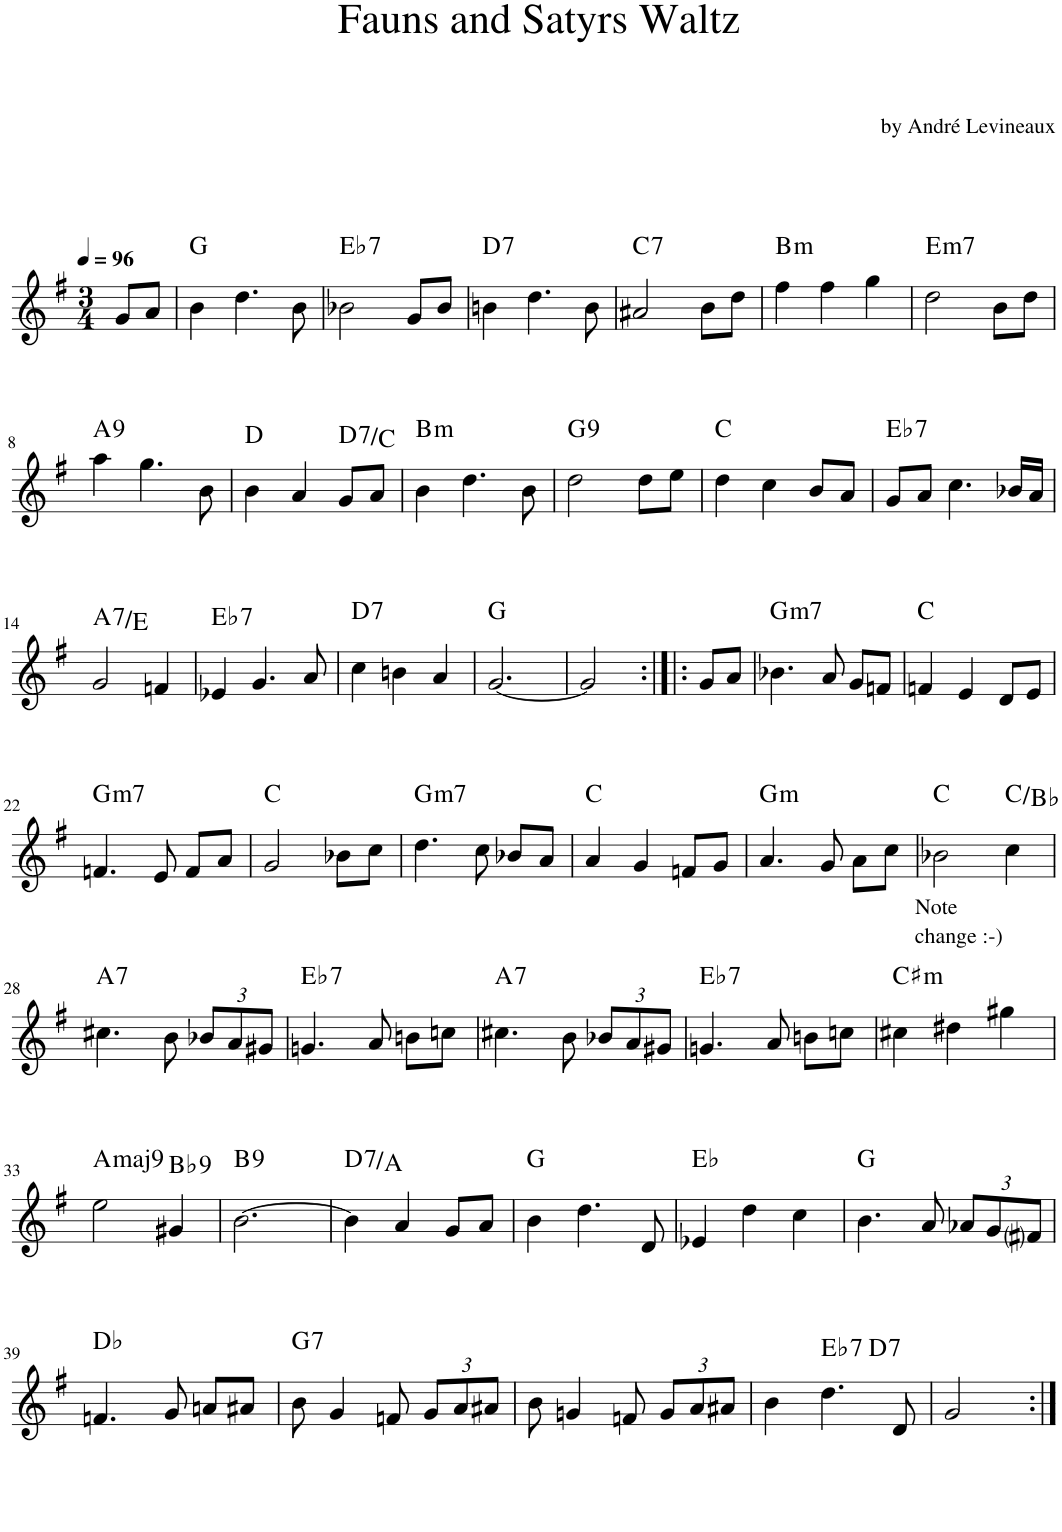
**kern	**harte
*part1	*part1
*staff1	*
*clefG2	*
*k[f#]	*
*G:	*
*M3/4	*
*MM96	*
=1	=1
8g/L	.
8a/J	.
=2	=2
4b\	G:maj
4.dd\	.
8b\	.
=3	=3
!	!LO:H:kt=7
2b-X\	Eb:7
8g/L	.
8b-/J	.
=4	=4
!	!LO:H:kt=7
4bn\	D:7
4.dd\	.
8b\	.
=5	=5
!	!LO:H:kt=7
2a#X/	C:7
8b\L	.
8dd\J	.
=6	=6
!	!LO:H:kt=m
4ff#\	B:min
4ff#\	.
4gg\	.
=7	=7
!	!LO:H:kt=m7
2dd\	E:min7
8b\L	.
8dd\J	.
!!LO:LB:g=z
=8	=8
!	!LO:H:kt=9
4aa\	A:9
4.gg\	.
8b\	.
=9	=9
4b\	D:maj
4a/	.
!	!LO:H:kt=7
8g/L	D:7/b7
8a/J	.
=10	=10
!	!LO:H:kt=m
4b\	B:min
4.dd\	.
8b\	.
=11	=11
!	!LO:H:kt=9
2dd\	G:9
8dd\L	.
8ee\J	.
=12	=12
4dd\	C:maj
4cc\	.
8b/L	.
8a/J	.
=13	=13
!	!LO:H:kt=7
8g/L	Eb:7
8a/J	.
4.cc\	.
16b-X/LL	.
16a/JJ	.
!!LO:LB:g=z
=14	=14
!	!LO:H:kt=7
2g/	A:7/5
4fn/	.
=15	=15
!	!LO:H:kt=7
4e-X/	Eb:7
4.g/	.
8a/	.
=16	=16
!	!LO:H:kt=7
4cc\	D:7
4bn\	.
4a/	.
=17	=17
[2.g/	G:maj
=18	=18
2g/]	.
=19:|!|:	=19:|!|:
8g/L	.
8a/J	.
=20	=20
!	!LO:H:kt=m7
4.b-X\	G:min7
8a/	.
8g/L	.
8fn/J	.
=21	=21
4fn/	C:maj
4e/	.
8d/L	.
8e/J	.
!!LO:LB:g=z
=22	=22
!	!LO:H:kt=m7
4.fn/	G:min7
8e/	.
8f/L	.
8a/J	.
=23	=23
2g/	C:maj
8b-X\L	.
8cc\J	.
=24	=24
!	!LO:H:kt=m7
4.dd\	G:min7
8cc\	.
8b-X/L	.
8a/J	.
=25	=25
4a/	C:maj
4g/	.
8fn/L	.
8g/J	.
=26	=26
!	!LO:H:kt=m
4.a/	G:min
8g/	.
8a\L	.
8cc\J	.
=27	=27
!LO:TX:b:t=Note	!
!LO:TX:b:t=change &colon;-)	!
2b-X\	C:maj
4cc\	C:maj/b7
!!LO:LB:g=z
=28	=28
!	!LO:H:kt=7
4.cc#X\	A:7
8b\	.
*Xbrackettup	*
12b-X/L	.
12a/	.
12g#X/J	.
=29	=29
!	!LO:H:kt=7
4.gn/	Eb:7
8a/	.
8bn\L	.
8ccn\J	.
=30	=30
!	!LO:H:kt=7
4.cc#X\	A:7
8b\	.
12b-X/L	.
12a/	.
12g#X/J	.
=31	=31
!	!LO:H:kt=7
4.gn/	Eb:7
8a/	.
8bn\L	.
8ccn\J	.
=32	=32
!	!LO:H:kt=m
4cc#X\	C#:min
4dd#X\	.
4gg#X\	.
!!LO:LB:g=z
=33	=33
!	!LO:H:kt=maj9
2ee\	A:maj9
!	!LO:H:kt=9
4g#X/	Bb:9
=34	=34
!	!LO:H:kt=9
[2.b\	B:9
=35	=35
!	!LO:H:kt=7
4b\]	D:7/5
4a/	.
8g/L	.
8a/J	.
=36	=36
4b\	G:maj
4.dd\	.
8d/	.
=37	=37
4e-X/	Eb:maj
4dd\	.
4cc\	.
=38	=38
4.b\	G:maj
8a/	.
12a-X/L	.
12g/	.
12f#i/J	.
!!LO:LB:g=z
=39	=39
4.fn/	Db:maj
8g/	.
8an/L	.
8a#X/J	.
=40	=40
!	!LO:H:kt=7
8b\	G:7
4g/	.
8fn/	.
12g/L	.
12a/	.
12a#X/J	.
=41	=41
8b\	.
4gn/	.
8fn/	.
12g/L	.
12a/	.
12a#X/J	.
=42	=42
*^	*
4b\	2ryy	.
!	!	!LO:H:kt=7
4.dd\	.	Eb:7
!	!	!LO:H:kt=7
.	4ryy	D:7
8d/	.	.
*v	*v	*
=43	=43
2g/	.
=:|!	=:|!
*-	*-
